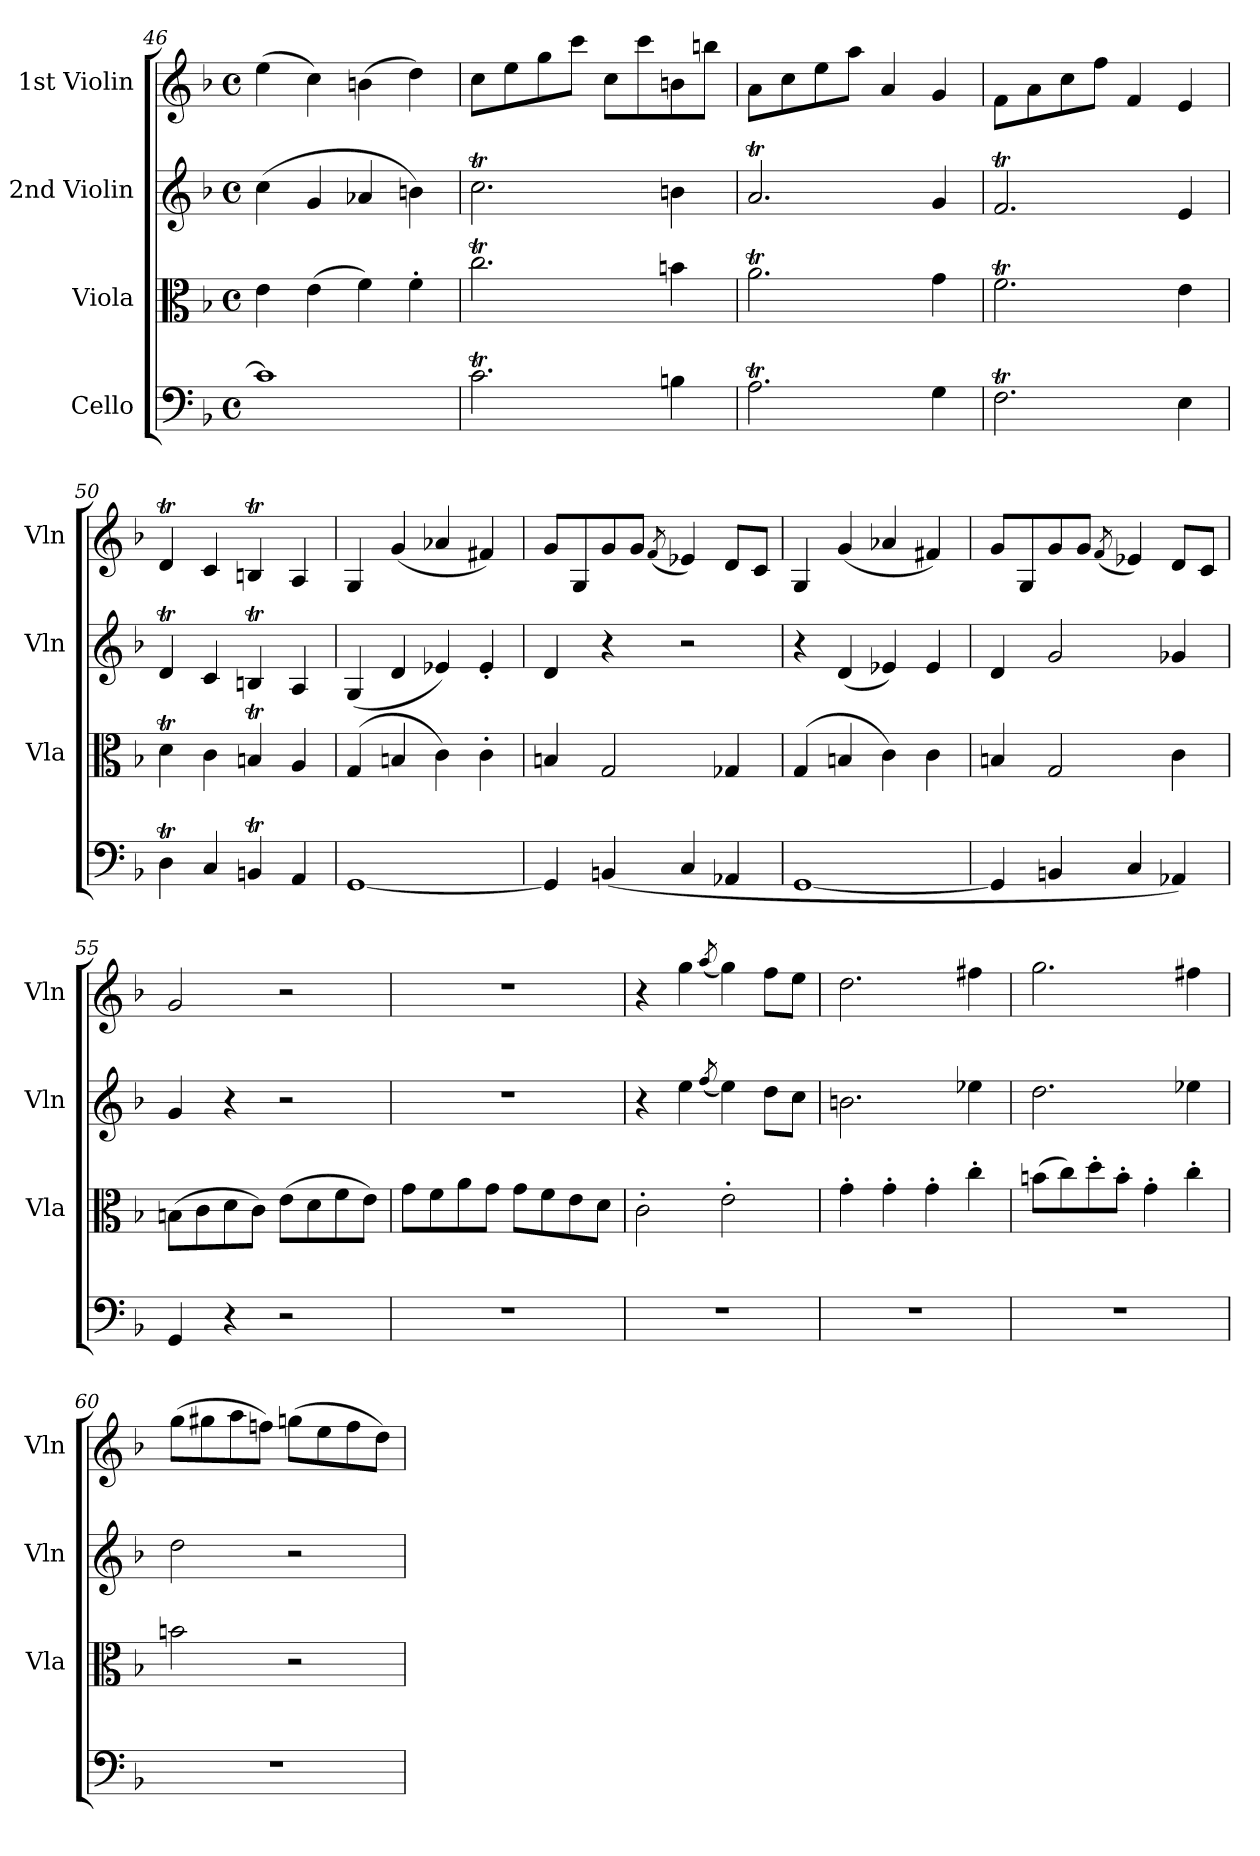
**kern	**kern	**kern	**kern
*part4	*part3	*part2	*part1
*staff4	*staff3	*staff2	*staff1
*I"Cello	*I"Viola	*I"2nd Violin	*I"1st Violin
*	*I'Vla	*I'Vln	*I'Vln
*clefF4	*clefC3	*clefG2	*clefG2
*k[b-]	*k[b-]	*k[b-]	*k[b-]
*F:	*F:	*F:	*F:
*M4/4	*M4/4	*M4/4	*M4/4
*met(c)	*met(c)	*met(c)	*met(c)
=46	=46	=46	=46
1c]	4e\	(4cc\	(4ee\
.	(4e\	4g/	4cc\)
.	4f\)	4a-X/	(4bn\
.	4f'\	4bn\)	4dd\)
=47	=47	=47	=47
2.cT\	2.ccT\	2.ccT\	8cc\L
.	.	.	8ee\
.	.	.	8gg\
.	.	.	8ccc\J
.	.	.	8cc\L
.	.	.	8ccc\
4Bn\	4bn\	4bn\	8bn\
.	.	.	8bbn\J
=48	=48	=48	=48
2.At\	2.at\	2.at/	8a\L
.	.	.	8cc\
.	.	.	8ee\
.	.	.	8aa\J
.	.	.	4a/
4G\	4g\	4g/	4g/
=49	=49	=49	=49
2.FT\	2.fT\	2.fT/	8f\L
.	.	.	8a\
.	.	.	8cc\
.	.	.	8ff\J
.	.	.	4f/
4E\	4e\	4e/	4e/
=50	=50	=50	=50
4DT\	4dT\	4dT/	4dT/
4C/	4c\	4c/	4c/
4BBnt/	4Bnt/	4Bnt/	4Bnt/
4AA/	4A/	4A/	4A/
=51	=51	=51	=51
[1GG	(4G/	(4G/	4G/
.	4Bn/	4d/	(4g/
.	4c\)	4e-X/)	4a-X/
.	4c'\	4e-'/	4f#X/)
=52	=52	=52	=52
4GG/]	4Bn/	4d/	8g/L
.	.	.	8G/
(4BBn/	2G/	4r	8g/
.	.	.	8g/J
.	.	.	(8qf/
4C/	.	2r	4e-X/)
4AA-X/	4G-X/	.	8d/L
.	.	.	8c/J
=53	=53	=53	=53
[1GG	(4G/	4r	4G/
.	4Bn/	(4d/	(4g/
.	4c\)	4e-X/)	4a-X/
.	4c\	4e-/	4f#X/)
=54	=54	=54	=54
4GG/]	4Bn/	4d/	8g/L
.	.	.	8G/
4BBn/	2G/	2g/	8g/
.	.	.	8g/J
.	.	.	(8qf/
4C/	.	.	4e-X/)
4AA-X/)	4c\	4g-X/	8d/L
.	.	.	8c/J
=55	=55	=55	=55
4GG/	(8Bn\L	4g/	2g/
.	8c\	.	.
4r	8d\	4r	.
.	8c\J)	.	.
2r	(8e\L	2r	2r
.	8d\	.	.
.	8f\	.	.
.	8e\J)	.	.
=56	=56	=56	=56
1r	8g\L	1r	1r
.	8f\	.	.
.	8a\	.	.
.	8g\J	.	.
.	8g\L	.	.
.	8f\	.	.
.	8e\	.	.
.	8d\J	.	.
=57	=57	=57	=57
1r	2c'\	4r	4r
.	.	4ee\	4gg\
.	.	(8qff/	(8qaa/
.	2e'\	4ee\)	4gg\)
.	.	8dd\L	8ff\L
.	.	8cc\J	8ee\J
=58	=58	=58	=58
1r	4g'\	2.bn\	2.dd\
.	4g'\	.	.
.	4g'\	.	.
.	4cc'\	4ee-X\	4ff#X\
=59	=59	=59	=59
1r	(8bn\L	2.dd\	2.gg\
.	8cc\)	.	.
.	8dd'\	.	.
.	8b'\J	.	.
.	4g'\	.	.
.	4cc'\	4ee-X\	4ff#X\
=60	=60	=60	=60
1r	2bn\	2dd\	(8gg\L
.	.	.	8gg#X\
.	.	.	8aa\
.	.	.	8ffn\J)
.	2r	2r	(8ggn\L
.	.	.	8ee\
.	.	.	8ff\
.	.	.	8dd\J)
=	=	=	=
*-	*-	*-	*-
